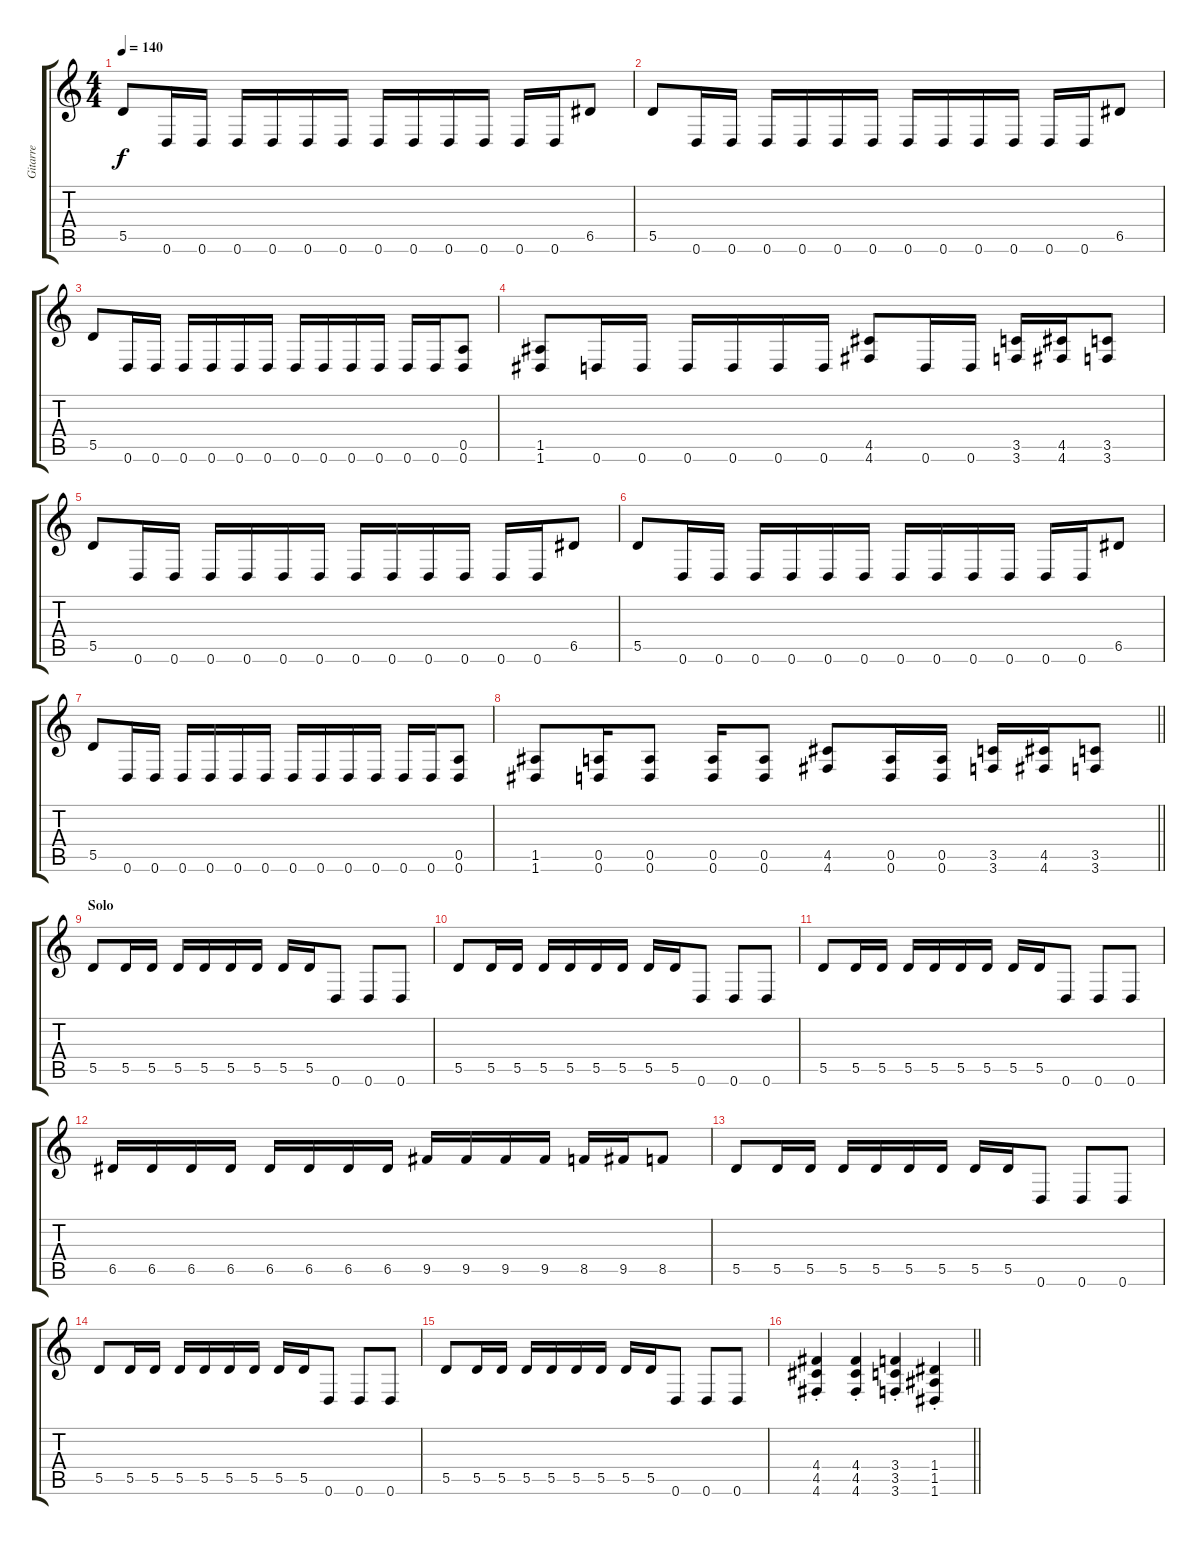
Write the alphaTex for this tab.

\track ("Gitarre" "Gitarre") {instrument distortionguitar}
\staff {score tabs}
\tuning (E4 B3 G3 D3 A2 D2) {hide}
\ts (4 4)
\tempo 140
\clef g2
\ks c
5.5.8{dy f volume 16} 0.6.16 0.6.16 0.6.16 0.6.16 0.6.16 0.6.16 0.6.16 0.6.16 0.6.16 0.6.16 0.6.16 0.6.16 6.5.8 |
5.5.8 0.6.16 0.6.16 0.6.16 0.6.16 0.6.16 0.6.16 0.6.16 0.6.16 0.6.16 0.6.16 0.6.16 0.6.16 6.5.8 |
5.5.8 0.6.16 0.6.16 0.6.16 0.6.16 0.6.16 0.6.16 0.6.16 0.6.16 0.6.16 0.6.16 0.6.16 0.6.16 (0.5 0.6).8 |
(1.5 1.6).8 0.6.16 0.6.16 0.6.16 0.6.16 0.6.16 0.6.16 (4.5 4.6).8 0.6.16 0.6.16 (3.5 3.6).16 (4.5 4.6).16 (3.5 3.6).8 |
5.5.8 0.6.16 0.6.16 0.6.16 0.6.16 0.6.16 0.6.16 0.6.16 0.6.16 0.6.16 0.6.16 0.6.16 0.6.16 6.5.8 |
5.5.8 0.6.16 0.6.16 0.6.16 0.6.16 0.6.16 0.6.16 0.6.16 0.6.16 0.6.16 0.6.16 0.6.16 0.6.16 6.5.8 |
5.5.8 0.6.16 0.6.16 0.6.16 0.6.16 0.6.16 0.6.16 0.6.16 0.6.16 0.6.16 0.6.16 0.6.16 0.6.16 (0.5 0.6).8 |
\barLineRight lightlight
(1.5 1.6).8{volume 13} (0.5 0.6).16 (0.5 0.6).8 (0.5 0.6).16 (0.5 0.6).8 (4.5 4.6).8 (0.5 0.6).16 (0.5 0.6).16 (3.5 3.6).16 (4.5 4.6).16 (3.5 3.6).8 |
\section ("" "Solo")
5.5.8{volume 16} 5.5.16 5.5.16 5.5.16 5.5.16 5.5.16 5.5.16 5.5.16 5.5.16 0.6.8 0.6.8 0.6.8 |
5.5.8 5.5.16 5.5.16 5.5.16 5.5.16 5.5.16 5.5.16 5.5.16 5.5.16 0.6.8 0.6.8 0.6.8 |
5.5.8 5.5.16 5.5.16 5.5.16 5.5.16 5.5.16 5.5.16 5.5.16 5.5.16 0.6.8 0.6.8 0.6.8 |
6.5.16 6.5.16 6.5.16 6.5.16 6.5.16 6.5.16 6.5.16 6.5.16 9.5.16 9.5.16 9.5.16 9.5.16 8.5.16 9.5.16 8.5.8 |
5.5.8 5.5.16 5.5.16 5.5.16 5.5.16 5.5.16 5.5.16 5.5.16 5.5.16 0.6.8 0.6.8 0.6.8 |
5.5.8 5.5.16 5.5.16 5.5.16 5.5.16 5.5.16 5.5.16 5.5.16 5.5.16 0.6.8 0.6.8 0.6.8 |
5.5.8 5.5.16 5.5.16 5.5.16 5.5.16 5.5.16 5.5.16 5.5.16 5.5.16 0.6.8 0.6.8 0.6.8 |
\barLineRight lightlight
(4.4{st} 4.5{st} 4.6{st}).4 (4.4{st} 4.5{st} 4.6{st}).4 (3.4{st} 3.5{st} 3.6{st}).4 (1.4{st} 1.5{st} 1.6{st}).4
